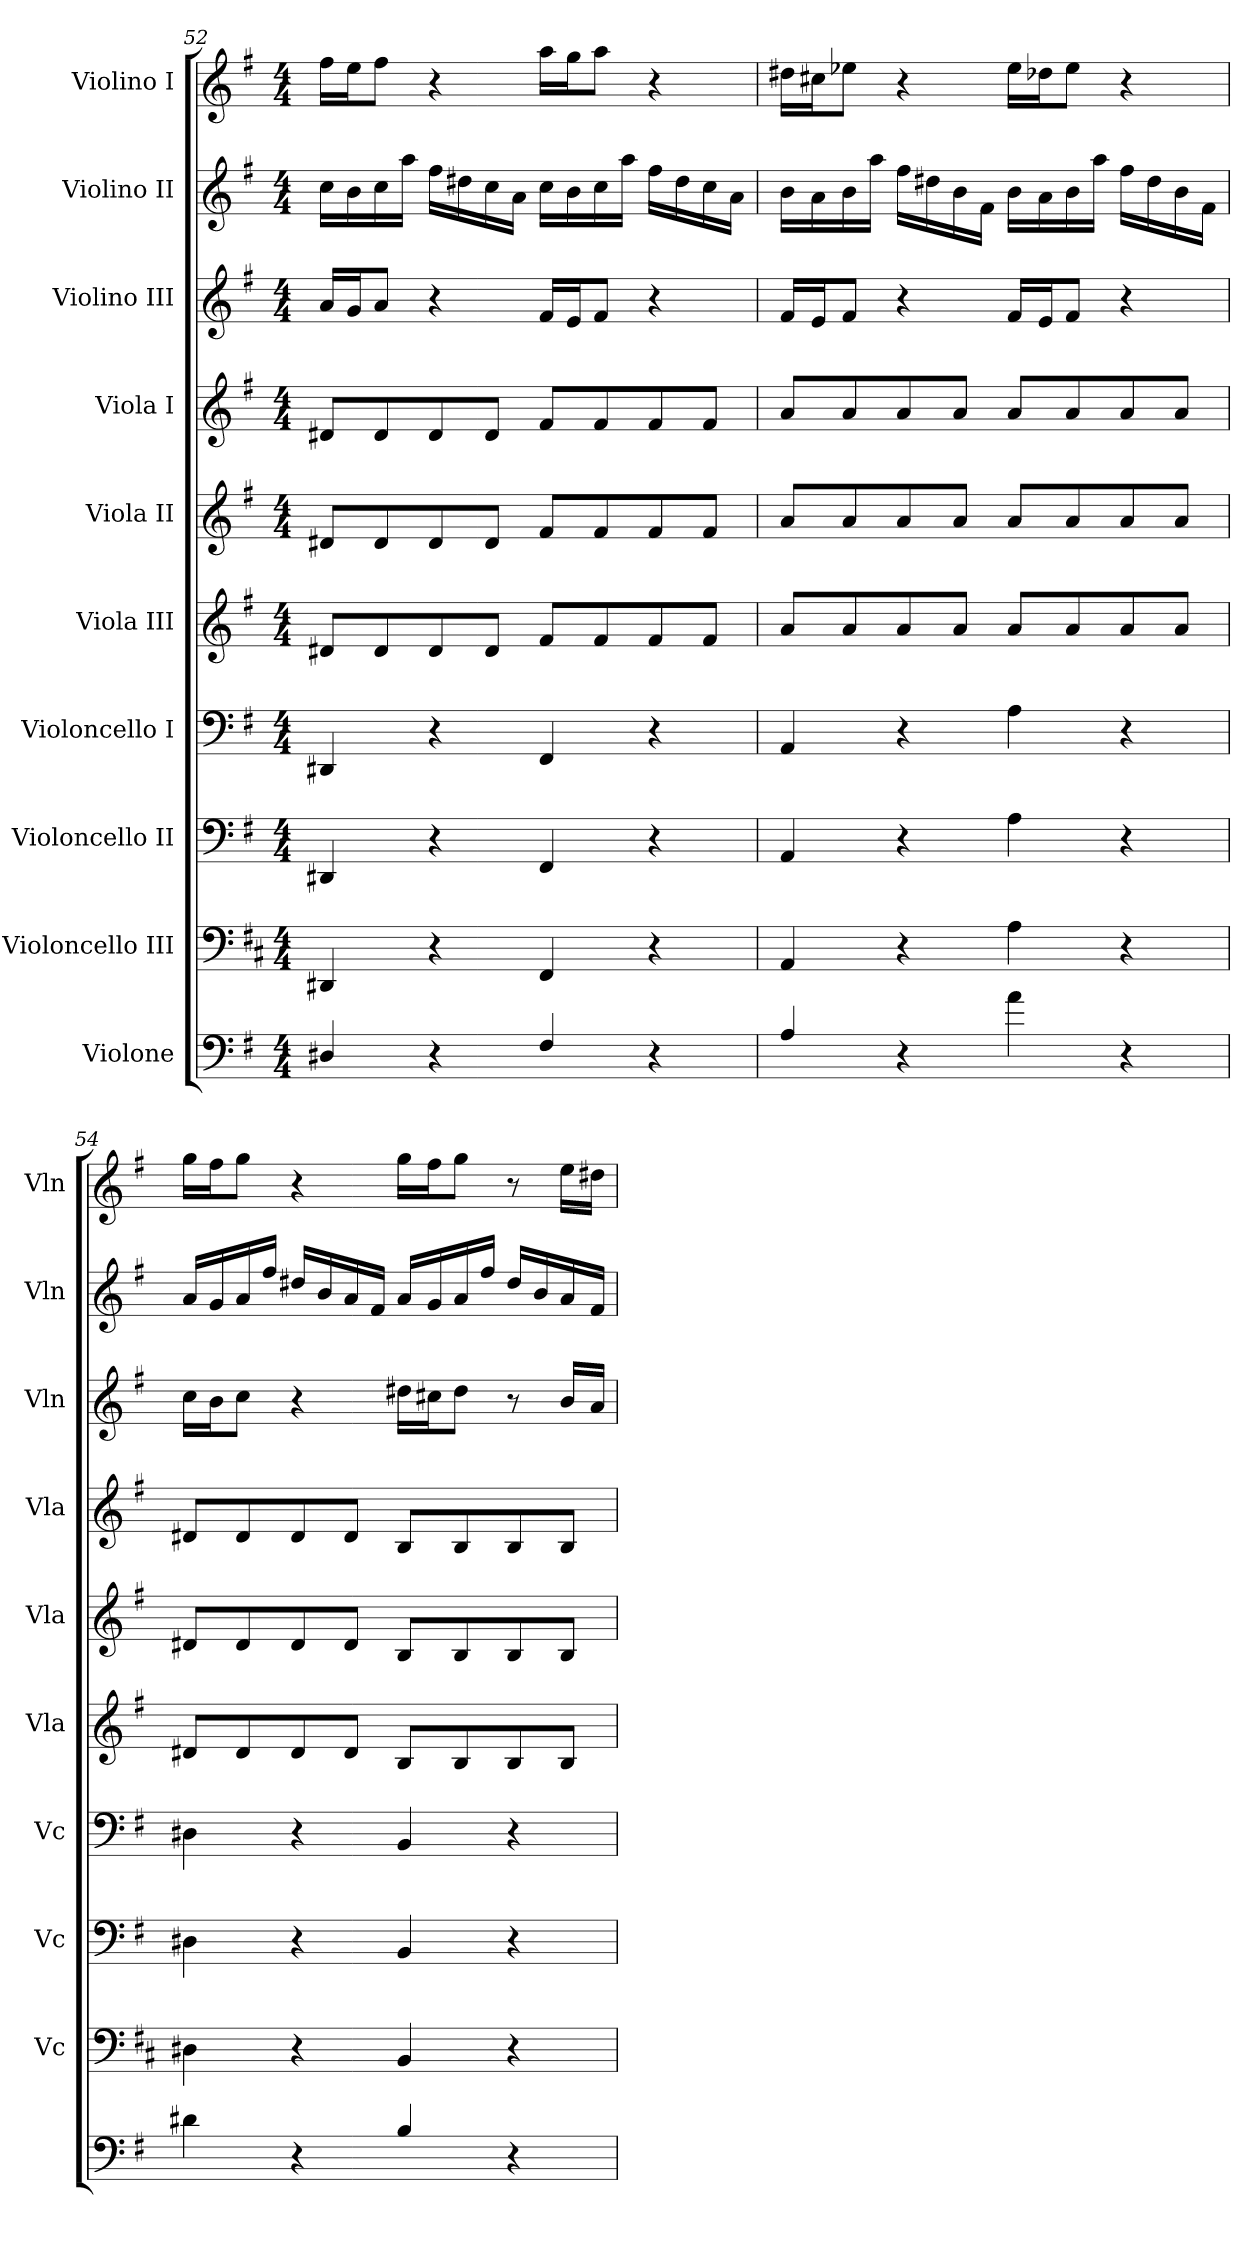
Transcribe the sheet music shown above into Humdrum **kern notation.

**kern	**kern	**kern	**kern	**kern	**kern	**kern	**kern	**kern	**kern
*part10	*part9	*part8	*part7	*part6	*part5	*part4	*part3	*part2	*part1
*staff10	*staff9	*staff8	*staff7	*staff6	*staff5	*staff4	*staff3	*staff2	*staff1
*I"Violone	*I"Violoncello III	*I"Violoncello  II	*I"Violoncello   I	*I"Viola       III	*I"Viola        II	*I"Viola         I	*I"Violino     III	*I"Violino      II	*I"Violino       I
*	*I'Vc	*I'Vc	*I'Vc	*I'Vla	*I'Vla	*I'Vla	*I'Vln	*I'Vln	*I'Vln
!!LO:PB:g=z
*clefF4	*clefF4	*clefF4	*clefF4	*clefG2	*clefG2	*clefG2	*clefG2	*clefG2	*clefG2
*ITrd7c12	*	*	*	*	*	*	*	*	*
*k[f#]	*k[f#c#]	*k[f#]	*k[f#]	*k[f#]	*k[f#]	*k[f#]	*k[f#]	*k[f#]	*k[f#]
*G:	*D:	*G:	*G:	*G:	*G:	*G:	*G:	*G:	*G:
*M4/4	*M4/4	*M4/4	*M4/4	*M4/4	*M4/4	*M4/4	*M4/4	*M4/4	*M4/4
=52	=52	=52	=52	=52	=52	=52	=52	=52	=52
4DD#X/	4DD#X/	4DD#X/	4DD#X/	8d#X/L	8d#X/L	8d#X/L	16a/LL	16cc\LL	16ff#\LL
.	.	.	.	.	.	.	16g/J	16b\	16ee\J
.	.	.	.	8d#/	8d#/	8d#/	8a/J	16cc\	8ff#\J
.	.	.	.	.	.	.	.	16aa\JJ	.
4r	4r	4r	4r	8d#/	8d#/	8d#/	4r	16ff#\LL	4r
.	.	.	.	.	.	.	.	16dd#X\	.
.	.	.	.	8d#/J	8d#/J	8d#/J	.	16cc\	.
.	.	.	.	.	.	.	.	16a\JJ	.
4FF#/	4FF#/	4FF#/	4FF#/	8f#/L	8f#/L	8f#/L	16f#/LL	16cc\LL	16aa\LL
.	.	.	.	.	.	.	16e/J	16b\	16gg\J
.	.	.	.	8f#/	8f#/	8f#/	8f#/J	16cc\	8aa\J
.	.	.	.	.	.	.	.	16aa\JJ	.
4r	4r	4r	4r	8f#/	8f#/	8f#/	4r	16ff#\LL	4r
.	.	.	.	.	.	.	.	16dd#\	.
.	.	.	.	8f#/J	8f#/J	8f#/J	.	16cc\	.
.	.	.	.	.	.	.	.	16a\JJ	.
=53	=53	=53	=53	=53	=53	=53	=53	=53	=53
4AA/	4AA/	4AA/	4AA/	8a/L	8a/L	8a/L	16f#/LL	16b\LL	16dd#X\LL
.	.	.	.	.	.	.	16e/J	16a\	16cc#X\J
.	.	.	.	8a/	8a/	8a/	8f#/J	16b\	8ee-X\J
.	.	.	.	.	.	.	.	16aa\JJ	.
4r	4r	4r	4r	8a/	8a/	8a/	4r	16ff#\LL	4r
.	.	.	.	.	.	.	.	16dd#X\	.
.	.	.	.	8a/J	8a/J	8a/J	.	16b\	.
.	.	.	.	.	.	.	.	16f#\JJ	.
4A\	4A\	4A\	4A\	8a/L	8a/L	8a/L	16f#/LL	16b\LL	16ee-\LL
.	.	.	.	.	.	.	16e/J	16a\	16dd-X\J
.	.	.	.	8a/	8a/	8a/	8f#/J	16b\	8ee-\J
.	.	.	.	.	.	.	.	16aa\JJ	.
4r	4r	4r	4r	8a/	8a/	8a/	4r	16ff#\LL	4r
.	.	.	.	.	.	.	.	16dd#\	.
.	.	.	.	8a/J	8a/J	8a/J	.	16b\	.
.	.	.	.	.	.	.	.	16f#\JJ	.
!!LO:PB:g=z
=54	=54	=54	=54	=54	=54	=54	=54	=54	=54
4D#X\	4D#X\	4D#X\	4D#X\	8d#X/L	8d#X/L	8d#X/L	16cc\LL	16a/LL	16gg\LL
.	.	.	.	.	.	.	16b\J	16g/	16ff#\J
.	.	.	.	8d#/	8d#/	8d#/	8cc\J	16a/	8gg\J
.	.	.	.	.	.	.	.	16ff#/JJ	.
4r	4r	4r	4r	8d#/	8d#/	8d#/	4r	16dd#X/LL	4r
.	.	.	.	.	.	.	.	16b/	.
.	.	.	.	8d#/J	8d#/J	8d#/J	.	16a/	.
.	.	.	.	.	.	.	.	16f#/JJ	.
4BB/	4BB/	4BB/	4BB/	8B/L	8B/L	8B/L	16dd#X\LL	16a/LL	16gg\LL
.	.	.	.	.	.	.	16cc#X\J	16g/	16ff#\J
.	.	.	.	8B/	8B/	8B/	8dd#\J	16a/	8gg\J
.	.	.	.	.	.	.	.	16ff#/JJ	.
4r	4r	4r	4r	8B/	8B/	8B/	8r	16dd#/LL	8r
.	.	.	.	.	.	.	.	16b/	.
.	.	.	.	8B/J	8B/J	8B/J	16b/LL	16a/	16ee\LL
.	.	.	.	.	.	.	16a/JJ	16f#/JJ	16dd#X\JJ
=	=	=	=	=	=	=	=	=	=
*-	*-	*-	*-	*-	*-	*-	*-	*-	*-
